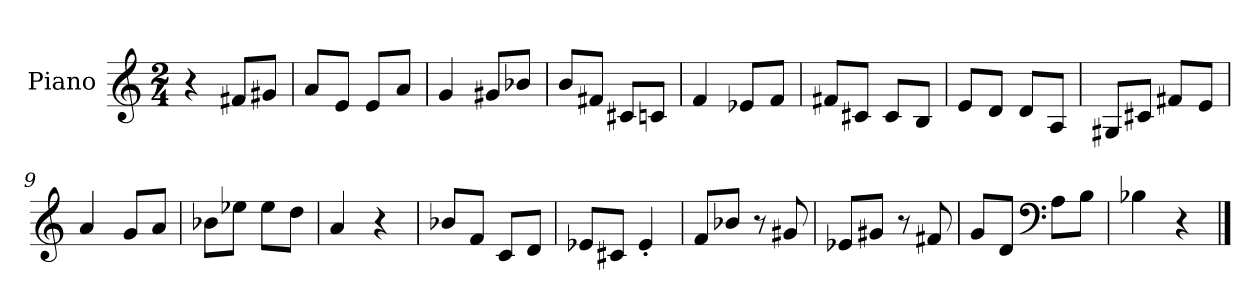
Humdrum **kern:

**kern
*part1
*staff1
*I"Piano
*I'Pno.
*clefG2
*k[]
*M2/4
*MM120
=1
4r
8f#X/L
8g#X/J
=2
8a/L
8e/J
8e/L
8a/J
=3
4g/
8g#X/L
8b-X/J
=4
8b/L
8f#X/J
8c#X/L
8cn/J
=5
4f/
8e-X/L
8f/J
=6
8f#X/L
8c#X/J
8c#/L
8B/J
=7
8e/L
8d/J
8d/L
8A/J
=8
8G#X/L
8c#X/J
8f#X/L
8e/J
=9
4a/
8g/L
8a/J
!!LO:LB:g=z
=10
8b-X\L
8ee-X\J
8ee-\L
8dd\J
=11
4a/
4r
=12
8b-X/L
8f/J
8c/L
8d/J
=13
8e-X/L
8c#X/J
4e-'/
=14
8f/L
8b-X/J
8r
8g#X/
=15
8e-X/L
8g#X/J
8r
8f#X/
=16
8g/L
8d/J
*clefF4
8A\L
8B\J
=17
4B-X\
4r
==
*-
